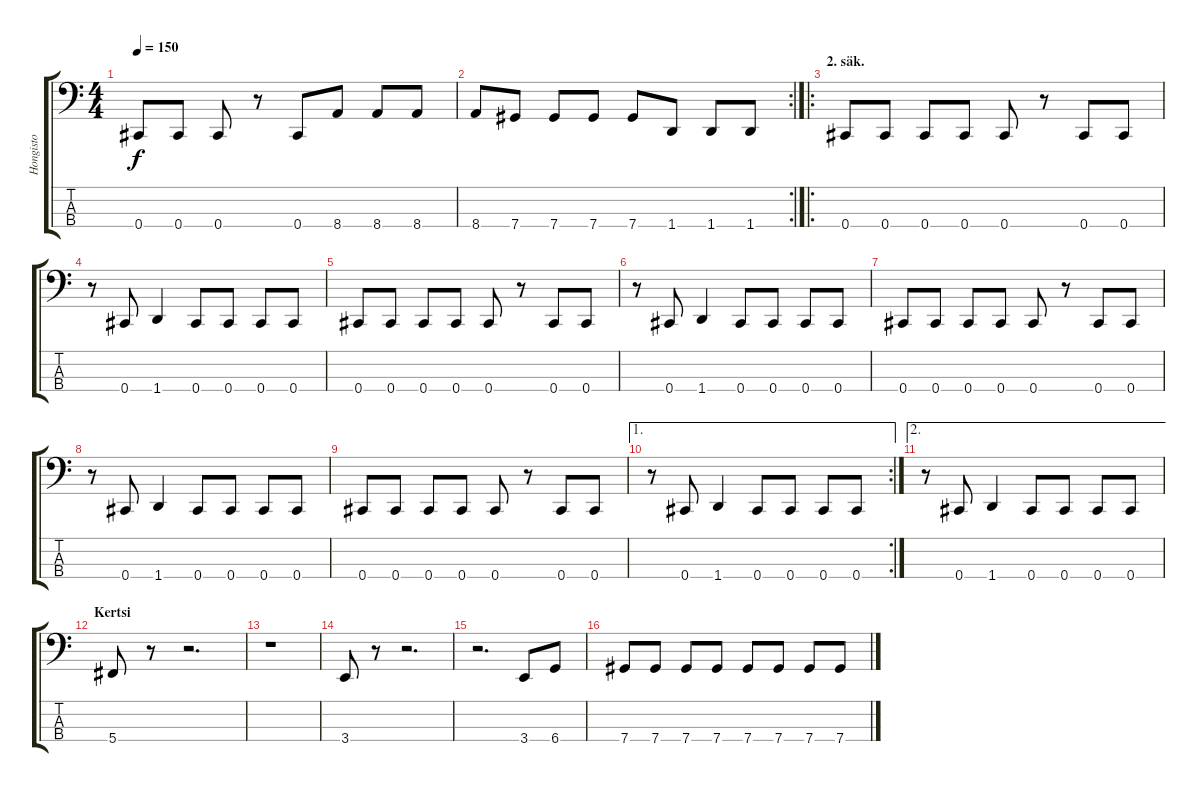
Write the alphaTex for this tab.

\track ("Hongisto" "Hongisto") {instrument electricbassfinger}
\staff {score tabs}
\tuning (Gb2 Db2 Ab1 Db1) {hide}
\ts (4 4)
\tempo 150
\clef f4
\ks c
0.4.8{dy f} 0.4.8 0.4.8 r.8 0.4.8 8.4.8 8.4.8 8.4.8 |
\rc 2
8.4.8 7.4.8 7.4.8 7.4.8 7.4.8 1.4.8 1.4.8 1.4.8 |
\ro
\section ("" "2. säk.")
0.4.8 0.4.8 0.4.8 0.4.8 0.4.8 r.8 0.4.8 0.4.8 |
r.8 0.4.8 1.4.4 0.4.8 0.4.8 0.4.8 0.4.8 |
0.4.8 0.4.8 0.4.8 0.4.8 0.4.8 r.8 0.4.8 0.4.8 |
r.8 0.4.8 1.4.4 0.4.8 0.4.8 0.4.8 0.4.8 |
0.4.8 0.4.8 0.4.8 0.4.8 0.4.8 r.8 0.4.8 0.4.8 |
r.8 0.4.8 1.4.4 0.4.8 0.4.8 0.4.8 0.4.8 |
0.4.8 0.4.8 0.4.8 0.4.8 0.4.8 r.8 0.4.8 0.4.8 |
\ae 1
\rc 2
r.8 0.4.8 1.4.4 0.4.8 0.4.8 0.4.8 0.4.8 |
\ae 2
r.8 0.4.8 1.4.4 0.4.8 0.4.8 0.4.8 0.4.8 |
\section ("" "Kertsi")
5.4.8 r.8 r.2{d} |
r.1 |
3.4.8 r.8 r.2{d} |
r.2{d} 3.4.8 6.4.8 |
7.4.8 7.4.8 7.4.8 7.4.8 7.4.8 7.4.8 7.4.8 7.4.8
